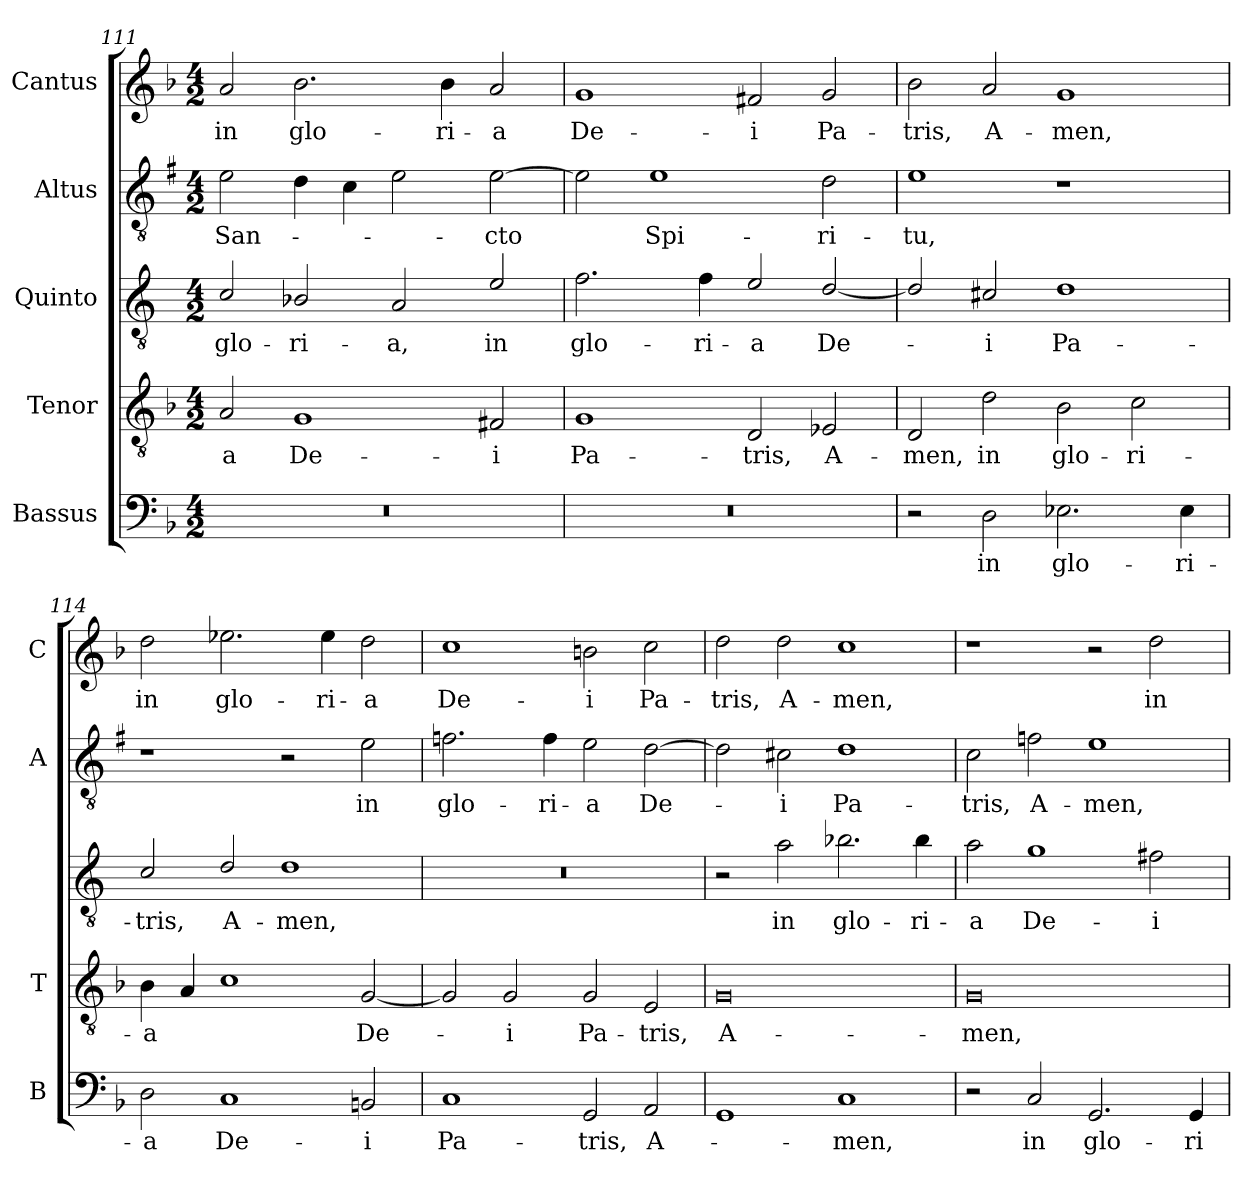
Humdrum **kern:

**kern	**text	**kern	**text	**kern	**text	**kern	**text	**kern	**text
*part5	*part5	*part4	*part4	*part3	*part3	*part2	*part2	*part1	*part1
*staff5	*staff5	*staff4	*staff4	*staff3	*staff3	*staff2	*staff2	*staff1	*staff1
*I"Bassus	*	*I"Tenor	*	*I"Quinto	*	*I"Altus	*	*I"Cantus	*
*I'B	*	*I'T	*	*	*	*I'A	*	*I'C	*
!!LO:LB:g=z
*clefF4	*	*clefGv2	*	*clefGv2	*	*clefGv2	*	*clefG2	*
*	*	*	*	*ITrd4c7	*	*ITrd1c2	*	*	*
*k[b-]	*	*k[b-]	*	*k[b-]	*	*k[b-]	*	*k[b-]	*
*F:	*	*F:	*	*F:	*	*F:	*	*F:	*
*M4/2	*	*M4/2	*	*M4/2	*	*M4/2	*	*M4/2	*
=111	=111	=111	=111	=111	=111	=111	=111	=111	=111
!	!	!	!LO:LY:b	!	!LO:LY:b	!	!LO:LY:b	!	!LO:LY:b
0r	.	2A/	-a	2F/	glo-	2d\	San-	2a/	in
!	!	!	!LO:LY:b	!	!LO:LY:b	!	!	!	!LO:LY:b
.	.	1G	De-	2E-X/	-ri-	4c\	.	2.b-\	glo-
.	.	.	.	.	.	4B-\	.	.	.
!	!	!	!	!	!LO:LY:b	!	!	!	!
.	.	.	.	2D/	-a,	2d\	.	.	.
!	!	!	!	!	!	!	!	!	!LO:LY:b
.	.	.	.	.	.	.	.	4b-\	-ri-
!	!	!	!LO:LY:b	!	!LO:LY:b	!	!LO:LY:b	!	!LO:LY:b
.	.	2F#X/	-i	2A/	in	[2d\	-cto	2a/	-a
=112	=112	=112	=112	=112	=112	=112	=112	=112	=112
!	!	!	!LO:LY:b	!	!LO:LY:b	!	!	!	!LO:LY:b
0r	.	1G	Pa-	2.B-\	glo-	2d\]	.	1g	De-
!	!	!	!	!	!	!	!LO:LY:b	!	!
.	.	.	.	.	.	1d	Spi-	.	.
!	!	!	!	!	!LO:LY:b	!	!	!	!
.	.	.	.	4B-\	-ri-	.	.	.	.
!	!	!	!LO:LY:b	!	!LO:LY:b	!	!	!	!LO:LY:b
.	.	2D/	-tris,	2A/	-a	.	.	2f#X/	-i
!	!	!	!LO:LY:b	!	!LO:LY:b	!	!LO:LY:b	!	!LO:LY:b
.	.	2E-X/	A-	[2G/	De-	2c\	-ri-	2g/	Pa-
=113	=113	=113	=113	=113	=113	=113	=113	=113	=113
!	!	!	!LO:LY:b	!	!	!	!LO:LY:b	!	!LO:LY:b
2r	.	2D/	-men,	2G/]	.	1d	-tu,	2b-\	-tris,
!	!LO:LY:b	!	!LO:LY:b	!	!LO:LY:b	!	!	!	!LO:LY:b
2D\	in	2d\	in	2F#X/	-i	.	.	2a/	A-
!	!LO:LY:b	!	!LO:LY:b	!	!LO:LY:b	!	!	!	!LO:LY:b
2.E-X\	glo-	2B-\	glo-	1G	Pa-	1r	.	1g	-men,
!	!	!	!LO:LY:b	!	!	!	!	!	!
.	.	2c\	-ri-	.	.	.	.	.	.
!	!LO:LY:b	!	!	!	!	!	!	!	!
4E-\	-ri-	.	.	.	.	.	.	.	.
=114	=114	=114	=114	=114	=114	=114	=114	=114	=114
!	!LO:LY:b	!	!LO:LY:b	!	!LO:LY:b	!	!	!	!LO:LY:b
2D\	-a	4B-\	-a	2F/	-tris,	1r	.	2dd\	in
.	.	4A/	.	.	.	.	.	.	.
!	!LO:LY:b	!	!	!	!LO:LY:b	!	!	!	!LO:LY:b
1C	De-	1c	.	2G/	A-	.	.	2.ee-X\	glo-
!	!	!	!	!	!LO:LY:b	!	!	!	!
.	.	.	.	1G	-men,	2r	.	.	.
!	!	!	!	!	!	!	!	!	!LO:LY:b
.	.	.	.	.	.	.	.	4ee-\	-ri-
!	!LO:LY:b	!	!LO:LY:b	!	!	!	!LO:LY:b	!	!LO:LY:b
2BBn/	-i	[2G/	De-	.	.	2d\	in	2dd\	-a
=115	=115	=115	=115	=115	=115	=115	=115	=115	=115
!	!LO:LY:b	!	!	!	!	!	!LO:LY:b	!	!LO:LY:b
1C	Pa-	2G/]	.	0r	.	2.e-X\	glo-	1cc	De-
!	!	!	!LO:LY:b	!	!	!	!	!	!
.	.	2G/	-i	.	.	.	.	.	.
!	!	!	!	!	!	!	!LO:LY:b	!	!
.	.	.	.	.	.	4e-\	-ri-	.	.
!	!LO:LY:b	!	!LO:LY:b	!	!	!	!LO:LY:b	!	!LO:LY:b
2GG/	-tris,	2G/	Pa-	.	.	2d\	-a	2bn\	-i
!	!LO:LY:b	!	!LO:LY:b	!	!	!	!LO:LY:b	!	!LO:LY:b
2AA/	A-	2E/	-tris,	.	.	[2c\	De-	2cc\	Pa-
!!LO:LB:g=z
=116	=116	=116	=116	=116	=116	=116	=116	=116	=116
!	!	!	!LO:LY:b	!	!	!	!	!	!LO:LY:b
1GG	.	0G	A-	2r	.	2c\]	.	2dd\	-tris,
!	!	!	!	!	!LO:LY:b	!	!LO:LY:b	!	!LO:LY:b
.	.	.	.	2d\	in	2Bn\	-i	2dd\	A-
!	!LO:LY:b	!	!	!	!LO:LY:b	!	!LO:LY:b	!	!LO:LY:b
1C	-men,	.	.	2.e-X\	glo-	1c	Pa-	1cc	-men,
!	!	!	!	!	!LO:LY:b	!	!	!	!
.	.	.	.	4e-\	-ri-	.	.	.	.
=117	=117	=117	=117	=117	=117	=117	=117	=117	=117
!	!	!	!LO:LY:b	!	!LO:LY:b	!	!LO:LY:b	!	!
2r	.	0G	-men,	2d\	-a	2B-\	-tris,	1r	.
!	!LO:LY:b	!	!	!	!LO:LY:b	!	!LO:LY:b	!	!
2C/	in	.	.	1c	De-	2e-X\	A-	.	.
!	!LO:LY:b	!	!	!	!	!	!LO:LY:b	!	!
2.GG/	glo-	.	.	.	.	1d	-men,	2r	.
!	!	!	!	!	!LO:LY:b	!	!	!	!LO:LY:b
.	.	.	.	2Bn\	-i	.	.	2dd\	in
!	!LO:LY:b	!	!	!	!	!	!	!	!
4GG/	-ri-	.	.	.	.	.	.	.	.
=	=	=	=	=	=	=	=	=	=
*-	*-	*-	*-	*-	*-	*-	*-	*-	*-
